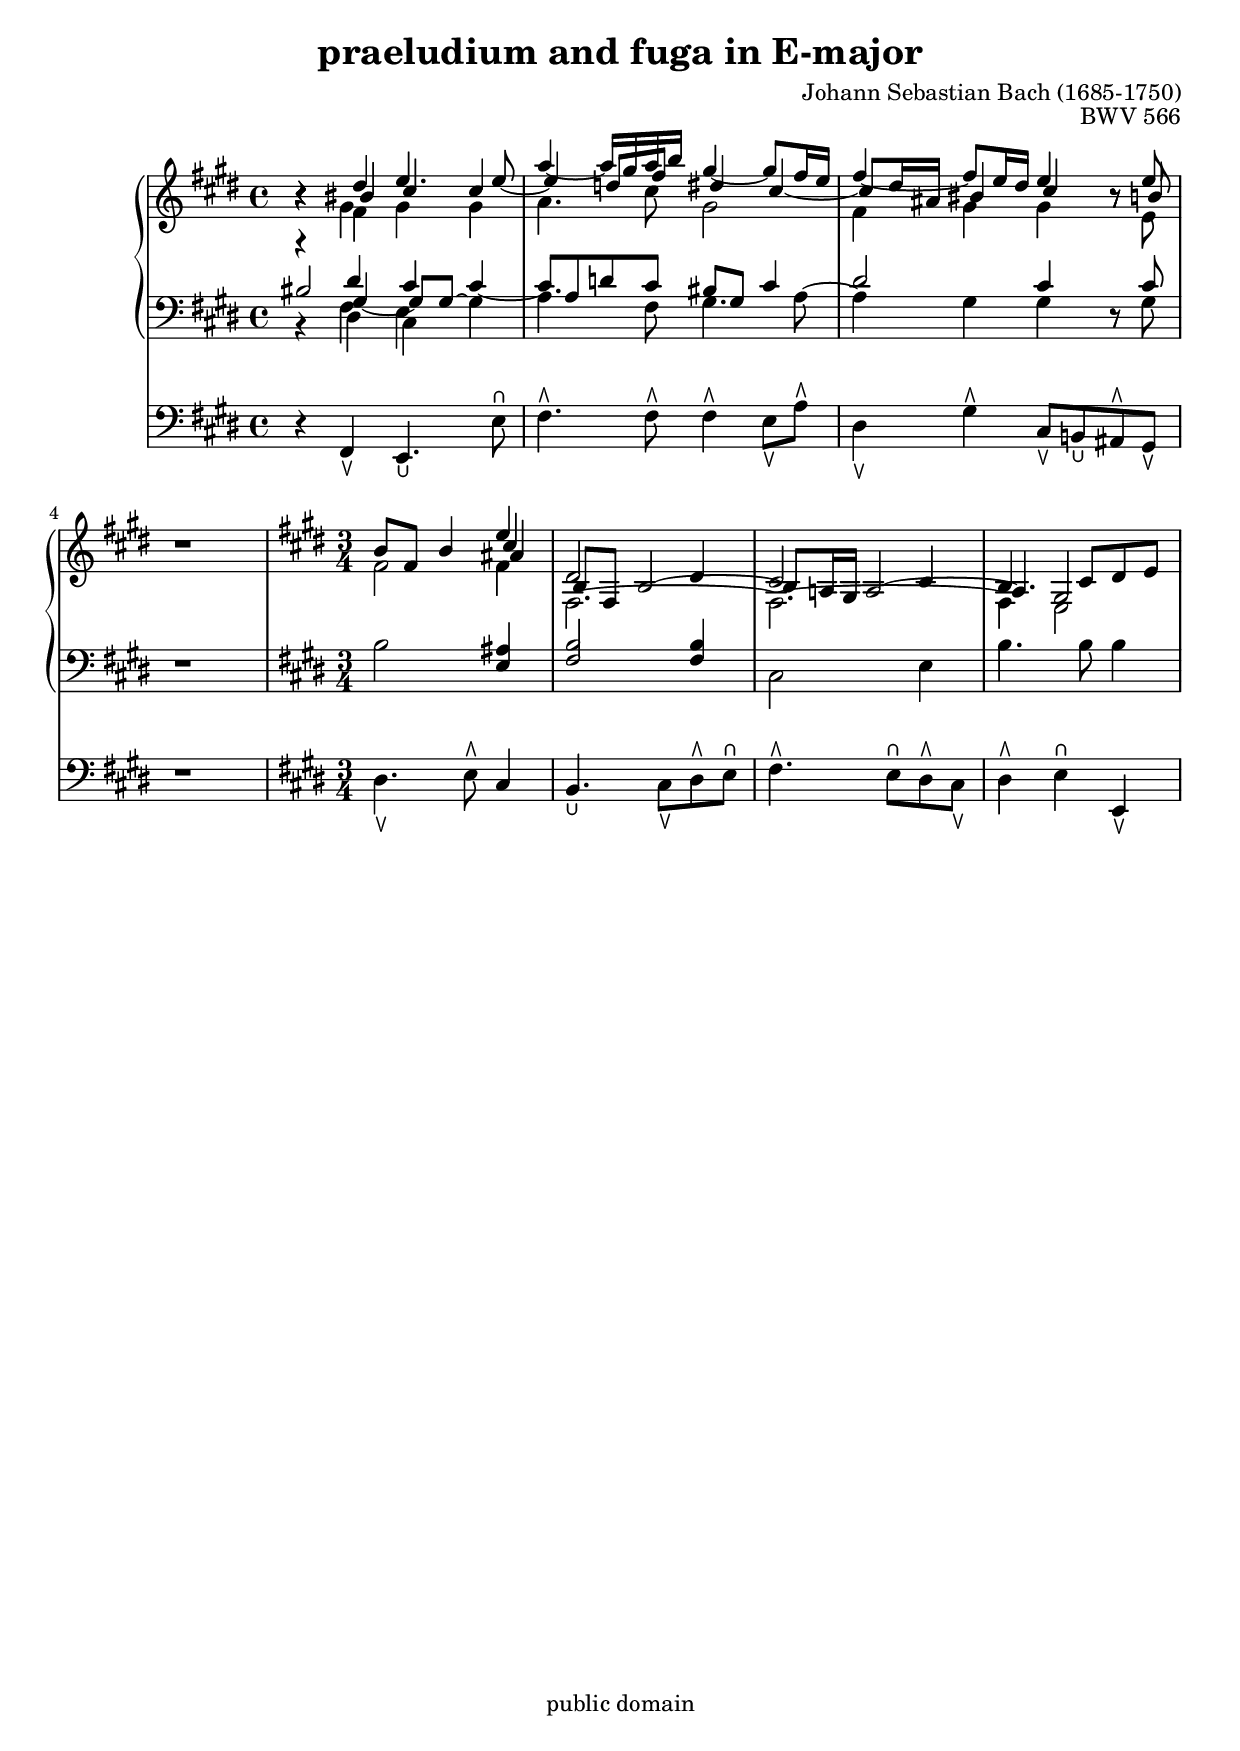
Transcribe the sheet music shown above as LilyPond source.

\version "1.3.146"
\header {
  filename =    "praeludium-fuga-E.ly"
  title =       "praeludium and fuga in E-major"
  opus =        "BWV 566"
  composer =    "Johann Sebastian Bach (1685-1750)"
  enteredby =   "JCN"
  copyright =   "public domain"
}
%{
  description

  Praeludium 3 bar excerpt,
	2nd fuga transposed subject -- 4 bar excerpt. 
        We try to imitate the Griepenkerl/Keller edition which
	gives the best approximation to Bach's original layout
%}
%{
 Tested Features:
 purpose of this file is testing: 
   * real-life collisions
   * multi-voice input --- splitting?
   * organ staff...
%}





praeludiumCommands =  \notes {
  \time 4/4
   \key e \major
}

praeludiumRight =   \notes {
  \praeludiumCommands
  \clef violin

  % 13 -- how to type -- where to split -- this more neatly?
  \context Staff <
    \context Voice = I \relative c'' { \stemUp r4 dis4 e4. e8 ~ |
      \shiftOn e4 [d8 fis8] \shiftOff gis4 ~ [gis8 fis16 e ] |
      fis4 ~ [fis8 e16 dis] e4 r8 e8 }
    \context Voice = III \relative c'' { \stemUp \shiftOn r4 bis cis \shiftOff cis |
      a' ~ [a16 gis a b] \shiftOn dis,4 cis ~ |
      [cis8 dis16 ais] bis4 cis r8 b }
    \context Voice = IV \relative c'' {

      %\stemUp
      %{
      this is a diversion from the Griepenkerl/Keller
       edition a hack to avoid collisions
      %}
      \stemDown
      \shiftOn s4 gis }
      
    \context Voice =  II \relative c' { \stemDown
%      \shiftOn       % idem

      r4 fis \shiftOff gis gis |
      a4. cis8 gis2 |
      fis4 gis gis r8 e8 }
  > |
  % 16
}

praeludiumLeft =  \notes \relative c {
  \praeludiumCommands
  \clef bass

  % 13
  \context Staff <
    \context Voice = two { r4 }
    \context Voice = one { \stemUp s4 dis' cis cis ~ |
      [cis8 a d cis] [bis gis] cis4 |
      dis2 cis4 r8 cis }
    \context Voice = one { \stemUp bis2 }
    \context Voice = three { \stemUp \shiftOn r4 gis ~ [gis8 gis] ~ \stemDown \shiftOff gis4 |
      a4. fis8 gis4. a8 ~ |
      a4 gis4 gis r8 gis }
%    { \stemUp \shiftOn s4 fis4 e}
% a quick hack to avoid some collisons
    \context Voice = four { \stemDown \shiftOn s4 fis4 e}
    \context Voice = two { \stemDown s4 dis4 cis4 }
  > |
  %16
}

praeludiumPedal =  \notes \relative c{
  \praeludiumCommands  
  \clef bass

  %13
  r4 fis,4-\ltoe e4.-\lheel e'8-\rheel | 
  fis4.-\rtoe fis8-\rtoe fis4-\rtoe [e8-\ltoe a-\rtoe] | 
  dis,4-\ltoe gis-\rtoe [cis,8-\ltoe b!-\lheel ais-\rtoe gis-\ltoe] |
  %16
}


fugaIICommands =  \notes{
  \time3/4
  \key e \major              % E-major
}

fugaIIRight =  \notes   \relative c''   {
  \fugaIICommands
  \clef violin

  %15
  \context Staff <
    \context Voice = VA { \stemUp [b8 fis8] b4 }
    \context Voice = VB {  \stemDown fis2 }
  >

  \context Staff \notes\relative c''<
       \context Voice=one {
	  \property Voice.NoteColumn \override #'horizontal-shift = #0
	  \stemUp\slurUp\tieUp 
	  e4 
       }
       \context Voice=two {
	  \stemUp\slurUp\tieUp 
	  \property Voice.NoteColumn \override #'horizontal-shift = #1
	  cis
       }
       \context Voice=three {
	  \property Voice.NoteColumn \override #'horizontal-shift = #2
	  \stemUp\slurUp\tieUp 
	  ais
       }
       \context Voice=four {
	  \stemDown\slurDown\tieDown 
	  \property Voice.NoteColumn \override #'horizontal-shift = #-1
	  fis
       }
  >

    %16
    \context Staff <
      \context Voice = one {  dis2 dis4 |
      cis2 cis4 |
      b4. [cis8 dis e] }
    \context Voice = three {  \stemUp \shiftOn [b8 fis] b2 ~ |
      [b8 a!16 gis] a2 ~ |
      a4 gis2 }
    \context Voice = two {  \stemDown fis2. ~ |
      fis ~ |
      fis4 e2 }
  > |
  %19
}

fugaIILeft =  \notes {
  \fugaIICommands  
  \clef bass

  %15
  \context Staff < 
    \context Voice = two { \stemDown b2 \stemUp ais4 |
      b2 b4 }
    \context Voice = two { \stemDown s2 e4 |
      fis2 fis4 }
  >
  \stemDown cis2 e4 |
  b4. b8 b4 |
  %19
}

fugaIIPedal =  \notes \relative c {
  \fugaIICommands  
  \clef bass

  %15
  dis4.-\ltoe e8-\rtoe cis4 |
  b4.-\lheel [cis8-\ltoe dis8-\rtoe e8-\rheel] |
  fis4.-\rtoe [e8-\rheel dis8-\rtoe cis8-\ltoe] |
  dis4-\rtoe e4-\rheel e,4-\ltoe |
  %19
}

breakmusic =  \notes { 
  %\time4/4
  r1
}


% these should be two separate scores...
\score{
  \context Score <
    \context PianoStaff <
      \context Staff = treble {
 	\property Score.midiInstrument = "church organ"
        \praeludiumRight \breakmusic \fugaIIRight }
      \context Staff = bass { 
        \praeludiumLeft \breakmusic \fugaIILeft }
    > 
    \context Staff = pedal {
      \praeludiumPedal \breakmusic \fugaIIPedal }
  >

  \paper {

   \translator { \OrchestralScoreContext }
  }

  \midi {
    \tempo 4 =96 }
}
